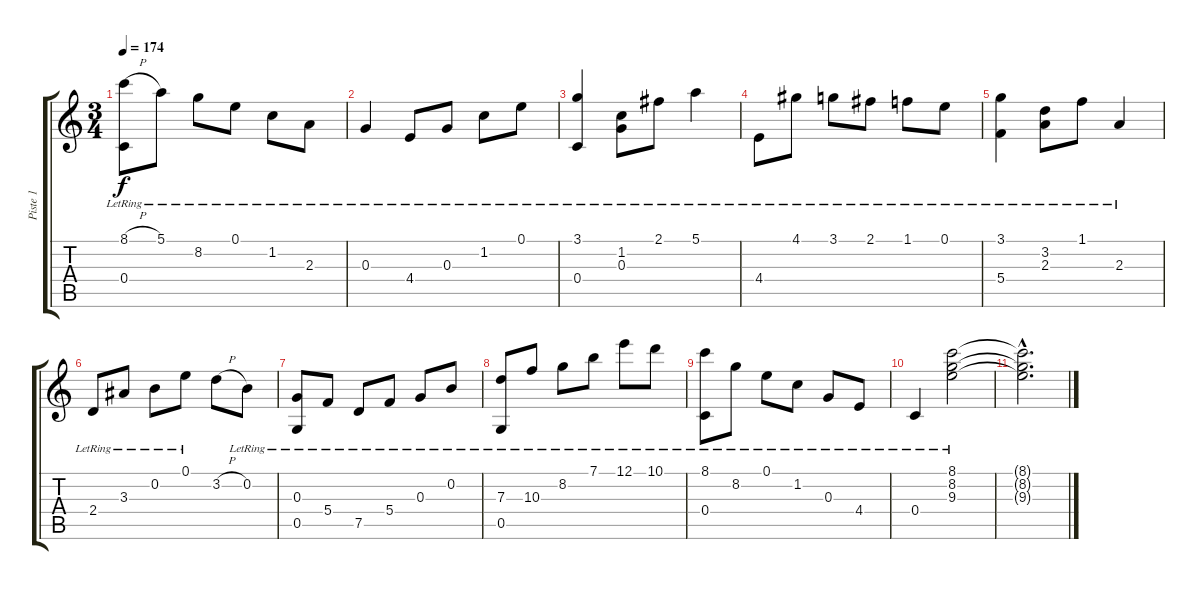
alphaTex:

\track ("Piste 1" "Piste 1") {instrument acousticguitarnylon}
\staff {score tabs}
\tuning (E4 B3 G3 C3 G2 D2) {hide}
\ts (3 4)
\tempo 174
\clef g2
\ks c
(8.1{h} 0.4{lr}).8{dy f} 5.1{lr}.8 8.2{lr}.8 0.1{lr}.8 1.2{lr}.8 2.3{lr}.8 |
0.3{lr}.4 4.4{lr}.8 0.3{lr}.8 1.2{lr}.8 0.1{lr}.8 |
(3.1{lr} 0.4{lr}).4 (1.2{lr} 0.3{lr}).8 2.1{lr}.8 5.1{lr}.4 |
4.4{lr}.8 4.1{lr}.8 3.1{lr}.8 2.1{lr}.8 1.1{lr}.8 0.1{lr}.8 |
(3.1{lr} 5.4{lr}).4 (3.2{lr} 2.3{lr}).8 1.1{lr}.8 2.3{lr}.4 |
2.4{lr}.8 3.3{lr}.8 0.2{lr}.8 0.1{lr}.8 3.2{h}.8 0.2{lr}.8 |
(0.3{lr} 0.5{lr}).8 5.4{lr}.8 7.5{lr}.8 5.4{lr}.8 0.3{lr}.8 0.2{lr}.8 |
(7.3{lr} 0.5{lr}).8 10.3{lr}.8 8.2{lr}.8 7.1{lr}.8 12.1{lr}.8 10.1{lr}.8 |
(8.1{lr} 0.4{lr}).8 8.2{lr}.8 0.1{lr}.8 1.2{lr}.8 0.3{lr}.8 4.4{lr}.8 |
0.4{lr}.4 (8.1{lr} 8.2{lr} 9.3{lr}).2 |
(8.1{hac t} 8.2{hac t} 9.3{hac t}).2{d}
